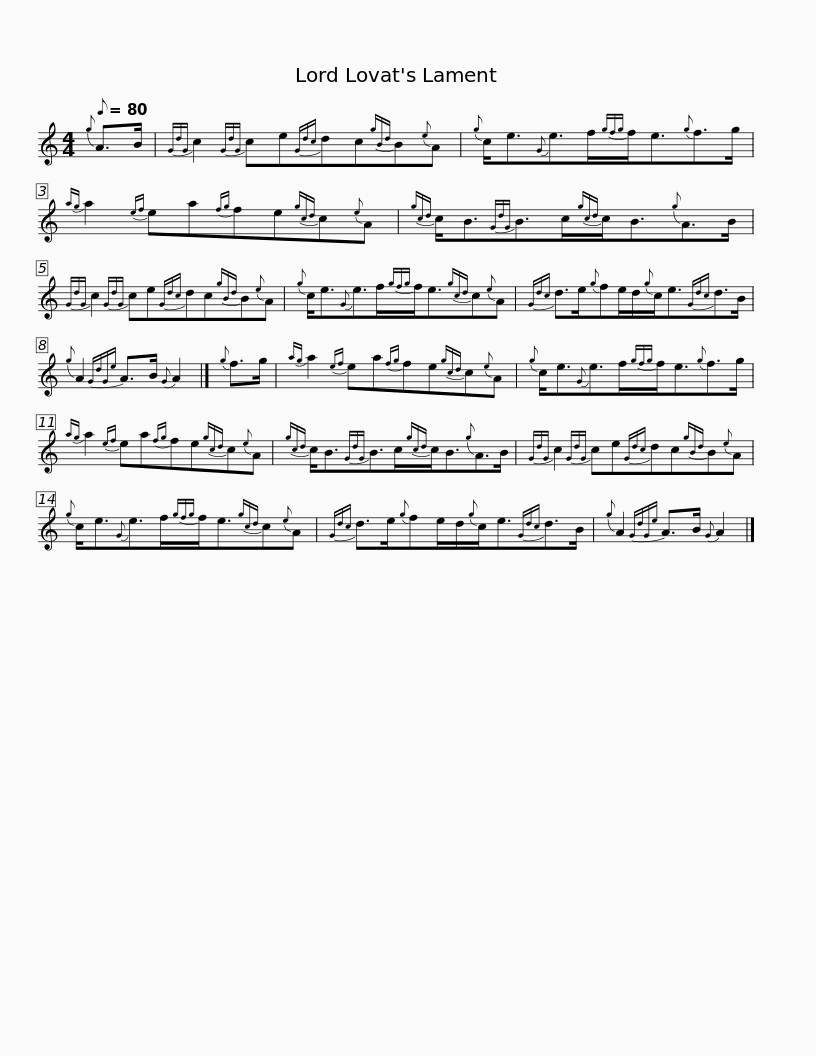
X:1
L:1/8
Q:1/8=80
M:4/4
I:linebreak $
K:C
V:1 treble
V:1
{g} A>B |{GdG} c2{GdG} ce{Gdc}dc{gBd}B{e}A |{g} c<e{G}e>f{gfg}f<e{g}f>g |${ag} a2{ef} ea{fg}fe{gcd}c{e}A |{gcd} c<B{GdG}B>c{gcd}c<B{g}A>B | %5
{GdG} c2{GdG} ce{Gdc}dc{gBd}B{e}A |${g} c<e{G}e>f{gfg}f<e{gcd}c{e}A |{Gdc} d>e{g}fe/d/{g}c<e{Gdc}d>B |{g} A2{GdGe} A>B{G} A2 |]${g} f>g | %10
{ag} a2{ef} ea{fg}fe{gcd}c{e}A |{g} c<e{G}e>f{gfg}f<e{g}f>g |${ag} a2{ef} ea{fg}fe{gcd}c{e}A |{gcd} c<B{GdG}B>c{gcd}c<B{g}A>B |{GdG} c2{GdG} ce{Gdc}dc{gBd}B{e}A |$ %15
{g} c<e{G}e>f{gfg}f<e{gcd}c{e}A |{Gdc} d>e{g}fe/d/{g}c<e{Gdc}d>B |{g} A2{GdGe} A>B{G} A2 |] %18
